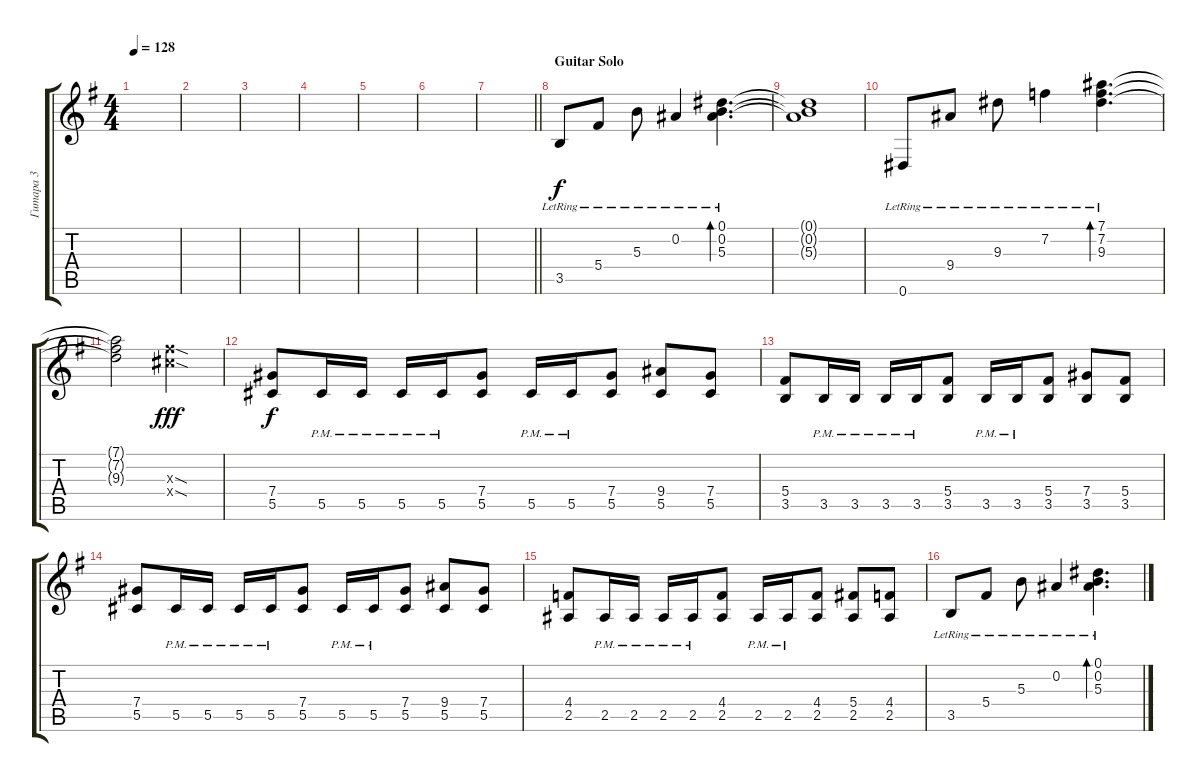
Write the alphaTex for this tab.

\track ("Гитара 3" "Гитара 3") {instrument distortionguitar}
\staff {score tabs}
\tuning (Eb4 Bb3 Gb3 Db3 Ab2 Eb2) {hide}
\ts (4 4)
\tempo 128
\clef g2
\ks eminor
|
|
|
|
|
|
\barLineRight lightlight
|
\section ("" "Guitar Solo")
3.5{lr}.8{volume 16 instrument electricguitarclean} 5.4{lr}.8 5.3{lr}.8 0.2{lr}.4 (0.1{lr} 0.2 5.3).4{d bd 60} |
(0.1{t} 0.2{t} 5.3{t}).1 |
0.6{lr}.8 9.4{lr}.8 9.3{lr}.8 7.2{lr}.4 (7.1{lr} 7.2 9.3).4{d bd 60} |
(7.1{t} 7.2{t} 9.3{t}).2 (12.3{sod x} 12.4{sod x}).2{dy fff volume 8 instrument distortionguitar} |
(7.4 5.5).8{dy f} 5.5{pm}.16 5.5{pm}.16 5.5{pm}.16 5.5{pm}.16 (7.4 5.5).8 5.5{pm}.16 5.5{pm}.16 (7.4 5.5).8 (9.4 5.5).8 (7.4 5.5).8 |
(5.4 3.5).8 3.5{pm}.16 3.5{pm}.16 3.5{pm}.16 3.5{pm}.16 (5.4 3.5).8 3.5{pm}.16 3.5{pm}.16 (5.4 3.5).8 (7.4 3.5).8 (5.4 3.5).8 |
(7.4 5.5).8 5.5{pm}.16 5.5{pm}.16 5.5{pm}.16 5.5{pm}.16 (7.4 5.5).8 5.5{pm}.16 5.5{pm}.16 (7.4 5.5).8 (9.4 5.5).8 (7.4 5.5).8 |
(4.4 2.5).8 2.5{pm}.16 2.5{pm}.16 2.5{pm}.16 2.5{pm}.16 (4.4 2.5).8 2.5{pm}.16 2.5{pm}.16 (4.4 2.5).8 (5.4 2.5).8 (4.4 2.5).8 |
3.5{lr}.8{volume 16 instrument electricguitarclean} 5.4{lr}.8 5.3{lr}.8 0.2{lr}.4 (0.1{lr} 0.2 5.3).4{d bd 60}
